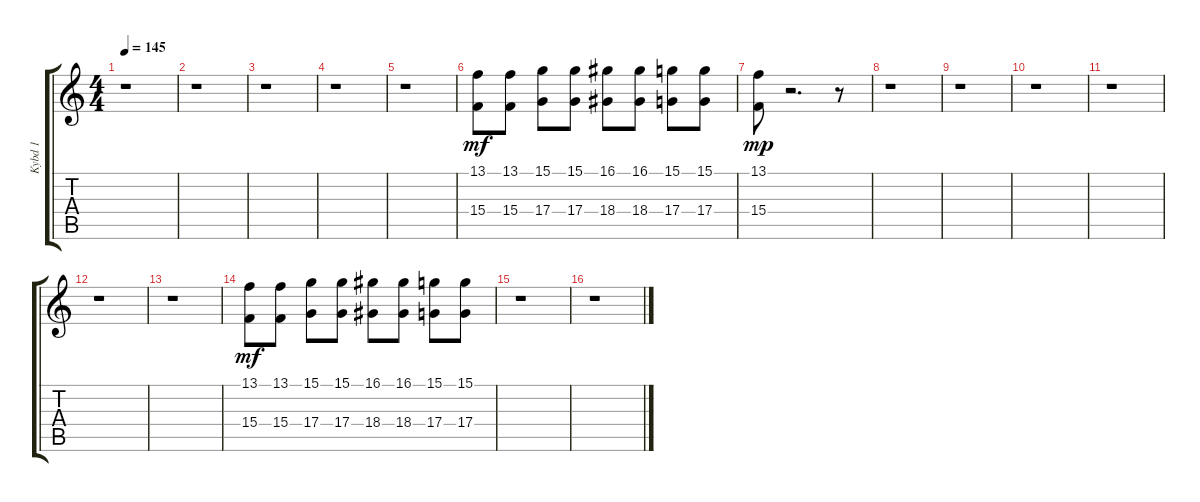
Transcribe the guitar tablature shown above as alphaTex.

\track ("Kybd 1" "Kybd 1") {instrument electricpiano2}
\staff {score tabs}
\tuning (E4 B3 G3 D3 A2 E2) {hide}
\ts (4 4)
\tempo 145
\clef g2
\ks c
r.1{dy mp} |
r.1 |
r.1 |
r.1 |
r.1 |
(13.1 15.4).8{dy mf} (13.1 15.4).8 (15.1 17.4).8 (15.1 17.4).8 (16.1 18.4).8 (16.1 18.4).8 (15.1 17.4).8 (15.1 17.4).8 |
(13.1 15.4).8{dy mp} r.2{d} r.8 |
r.1 |
r.1 |
r.1 |
r.1 |
r.1 |
r.1 |
(13.1 15.4).8{dy mf} (13.1 15.4).8 (15.1 17.4).8 (15.1 17.4).8 (16.1 18.4).8 (16.1 18.4).8 (15.1 17.4).8 (15.1 17.4).8 |
r.1 |
r.1
